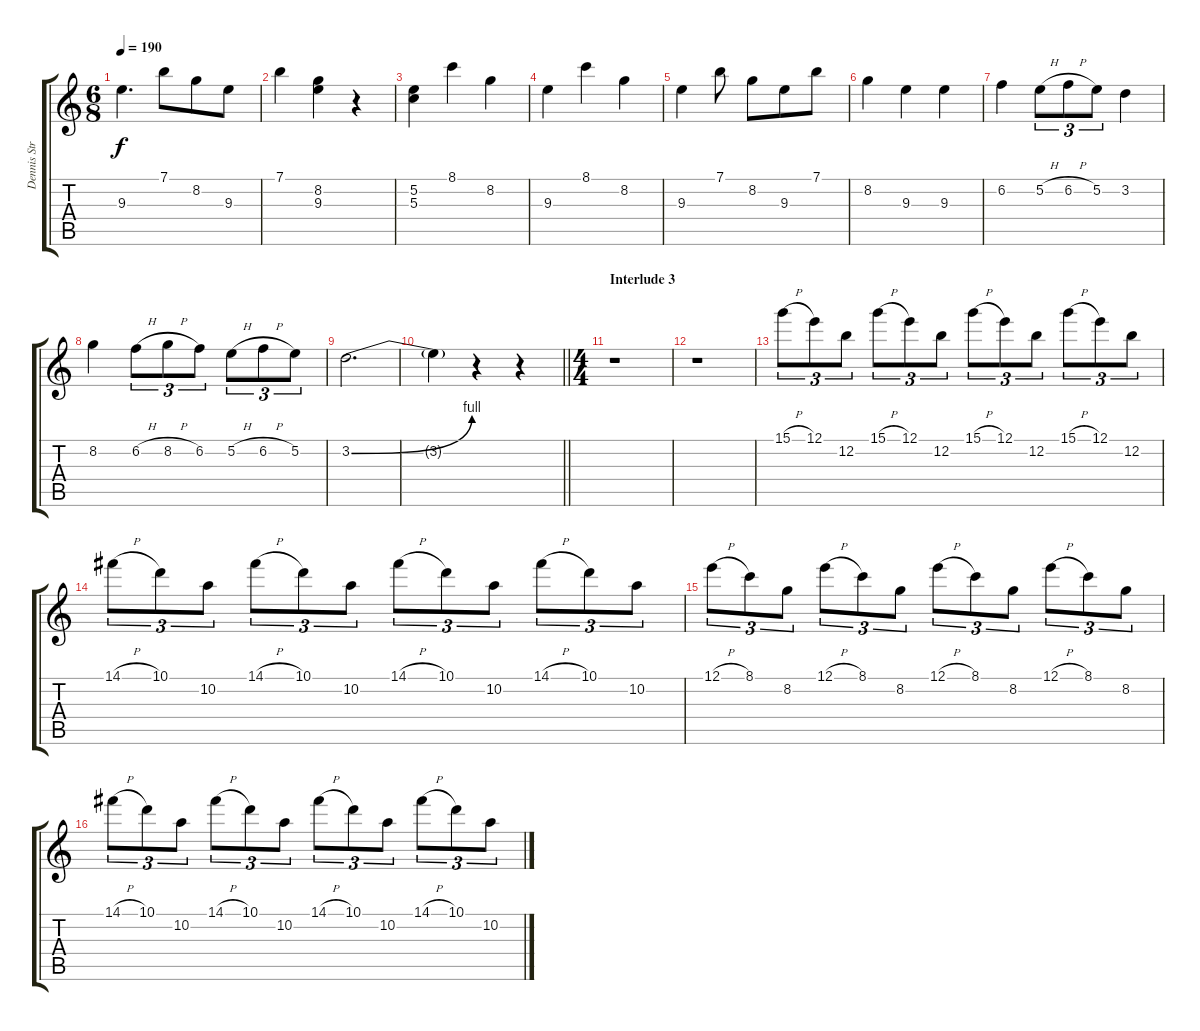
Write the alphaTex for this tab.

\track ("Dennis Straton" "Dennis Str") {instrument distortionguitar}
\staff {score tabs}
\tuning (E4 B3 G3 D3 A2 E2) {hide}
\ts (6 8)
\tempo 190
\clef g2
\ks c
9.3.4{d dy f} 7.1.8 8.2.8 9.3.8 |
7.1.4 (8.2 9.3).4 r.4 |
(5.2 5.3).4 8.1.4 8.2.4 |
9.3.4 8.1.4 8.2.4 |
9.3.4 7.1.8 8.2.8 9.3.8 7.1.8 |
8.2.4 9.3.4 9.3.4 |
6.2.4 5.2{h}.8{tu (3 2)} 6.2{h}.8{tu (3 2)} 5.2.8{tu (3 2)} 3.2.4 |
8.2.4 6.2{h}.8{tu (3 2)} 8.2{h}.8{tu (3 2)} 6.2.8{tu (3 2)} 5.2{h}.8{tu (3 2)} 6.2{h}.8{tu (3 2)} 5.2.8{tu (3 2)} |
3.2{be (bend 0 0 60 4)}.2{d} |
\barLineRight lightlight
3.2{t}.4 r.4 r.4 |
\ts (4 4)
\section ("" "Interlude 3")
r.1 |
r.1 |
15.1{h}.8{tu (3 2)} 12.1.8{tu (3 2)} 12.2.8{tu (3 2)} 15.1{h}.8{tu (3 2)} 12.1.8{tu (3 2)} 12.2.8{tu (3 2)} 15.1{h}.8{tu (3 2)} 12.1.8{tu (3 2)} 12.2.8{tu (3 2)} 15.1{h}.8{tu (3 2)} 12.1.8{tu (3 2)} 12.2.8{tu (3 2)} |
14.1{h}.8{tu (3 2)} 10.1.8{tu (3 2)} 10.2.8{tu (3 2)} 14.1{h}.8{tu (3 2)} 10.1.8{tu (3 2)} 10.2.8{tu (3 2)} 14.1{h}.8{tu (3 2)} 10.1.8{tu (3 2)} 10.2.8{tu (3 2)} 14.1{h}.8{tu (3 2)} 10.1.8{tu (3 2)} 10.2.8{tu (3 2)} |
12.1{h}.8{tu (3 2)} 8.1.8{tu (3 2)} 8.2.8{tu (3 2)} 12.1{h}.8{tu (3 2)} 8.1.8{tu (3 2)} 8.2.8{tu (3 2)} 12.1{h}.8{tu (3 2)} 8.1.8{tu (3 2)} 8.2.8{tu (3 2)} 12.1{h}.8{tu (3 2)} 8.1.8{tu (3 2)} 8.2.8{tu (3 2)} |
14.1{h}.8{tu (3 2)} 10.1.8{tu (3 2)} 10.2.8{tu (3 2)} 14.1{h}.8{tu (3 2)} 10.1.8{tu (3 2)} 10.2.8{tu (3 2)} 14.1{h}.8{tu (3 2)} 10.1.8{tu (3 2)} 10.2.8{tu (3 2)} 14.1{h}.8{tu (3 2)} 10.1.8{tu (3 2)} 10.2.8{tu (3 2)}
